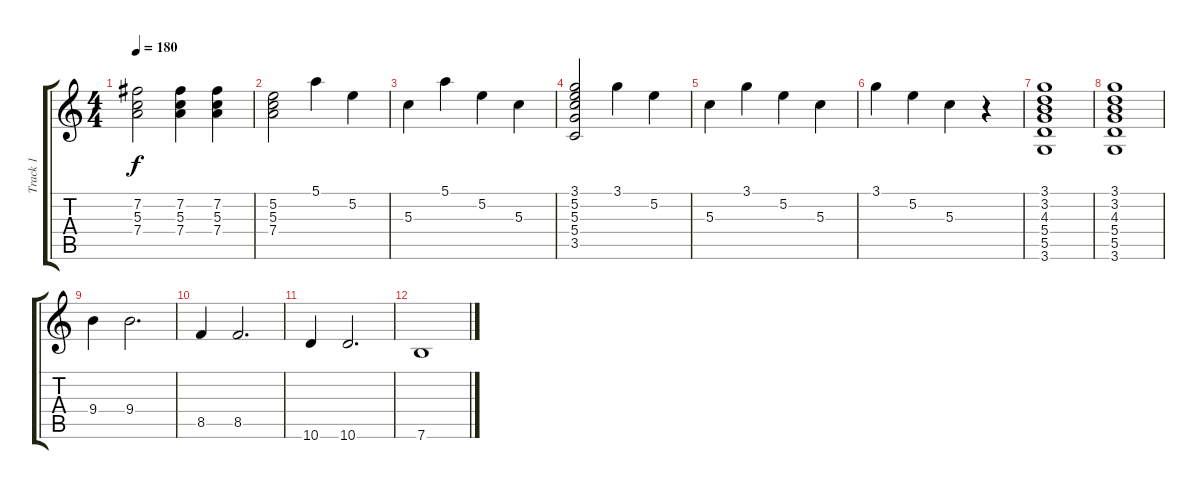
\track ("Track 1" "Track 1") {instrument electricguitarjazz}
\staff {score tabs}
\tuning (E4 B3 G3 D3 A2 E2) {hide}
\ts (4 4)
\tempo 180
\clef g2
\ks c
(7.2 5.3 7.4).2{dy f} (7.2 5.3 7.4).4 (7.2 5.3 7.4).4 |
(5.2 5.3 7.4).2 5.1.4 5.2.4 |
5.3.4 5.1.4 5.2.4 5.3.4 |
(3.1 5.2 5.3 5.4 3.5).2 3.1.4 5.2.4 |
5.3.4 3.1.4 5.2.4 5.3.4 |
3.1.4 5.2.4 5.3.4 r.4 |
(3.1 3.2 4.3 5.4 5.5 3.6).1 |
(3.1 3.2 4.3 5.4 5.5 3.6).1 |
9.4.4 9.4.2{d} |
8.5.4 8.5.2{d} |
10.6.4 10.6.2{d} |
7.6.1
